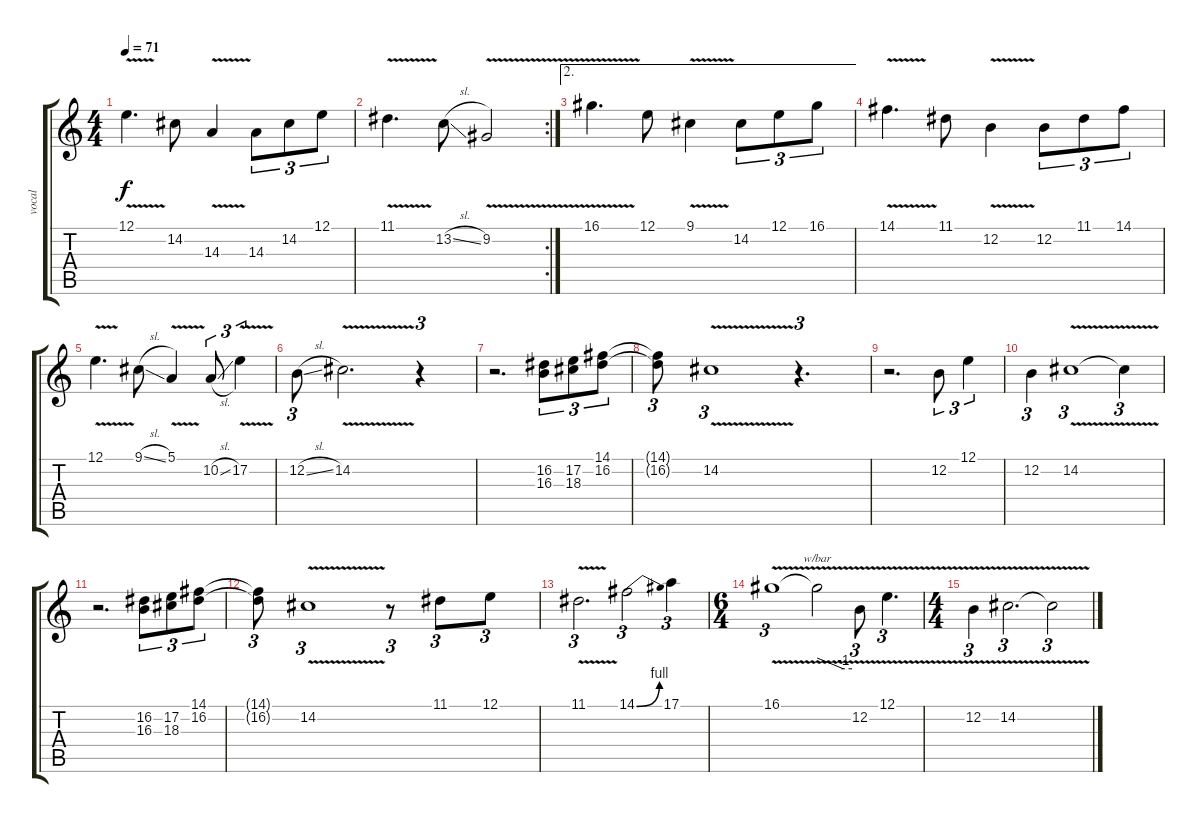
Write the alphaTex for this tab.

\track ("vocal" "vocal") {instrument violin}
\staff {score tabs}
\tuning (E4 B3 G3 D3 A2 E2) {hide}
\ts (4 4)
\tempo 71
\clef g2
\ks c
12.1{v}.4{d dy f} 14.2.8 14.3{v}.4 14.3.8{tu (3 2)} 14.2.8{tu (3 2)} 12.1.8{tu (3 2)} |
\rc 2
11.1{v}.4{d} 13.2{sl}.8 9.2{v}.2 |
\ae 2
16.1{v}.4{d} 12.1.8 9.1{v}.4 14.2.8{tu (3 2)} 12.1.8{tu (3 2)} 16.1.8{tu (3 2)} |
14.1{v}.4{d} 11.1.8 12.2{v}.4 12.2.8{tu (3 2)} 11.1.8{tu (3 2)} 14.1.8{tu (3 2)} |
12.1{v}.4{d} 9.1{sl}.8 5.1{v}.4 10.2{sl}.8{tu (3 2)} 17.2{v}.4{tu (3 2)} |
12.2{sl}.8{tu (3 2)} 14.2{v}.2{d} r.4{tu (3 2)} |
r.2{d} (16.2 16.3).8{tu (3 2)} (17.2 18.3).8{tu (3 2)} (14.1 16.2).8{tu (3 2)} |
(14.1{t} 16.2{t}).8{tu (3 2)} 14.2{v}.1{tu (3 2)} r.4{d tu (3 2)} |
r.2{d} 12.2.8{tu (3 2)} 12.1.4{tu (3 2)} |
12.2.4{tu (3 2)} 14.2{v}.1{tu (3 2)} 14.2{t}.4{tu (3 2)} |
r.2{d} (16.2 16.3).8{tu (3 2)} (17.2 18.3).8{tu (3 2)} (14.1 16.2).8{tu (3 2)} |
(14.1{t} 16.2{t}).8{tu (3 2)} 14.2{v}.1{tu (3 2)} r.8{tu (3 2)} 11.1.8{tu (3 2)} 12.1.8{tu (3 2)} |
11.1{v}.2{d tu (3 2)} 14.1{be (bend 0 0 60 4)}.2{tu (3 2)} 17.1.4{tu (3 2)} |
\ts (6 4)
16.1{v}.1{tu (3 2)} 16.1{t}.2{tbe (custom default 0 0 45 -4 60 -4)} 12.2{v}.8{tu (3 2)} 12.1{v}.4{d tu (3 2)} |
\ts (4 4)
12.2{v}.4{tu (3 2)} 14.2{v}.2{d tu (3 2)} 14.2{t}.2{tu (3 2)}
